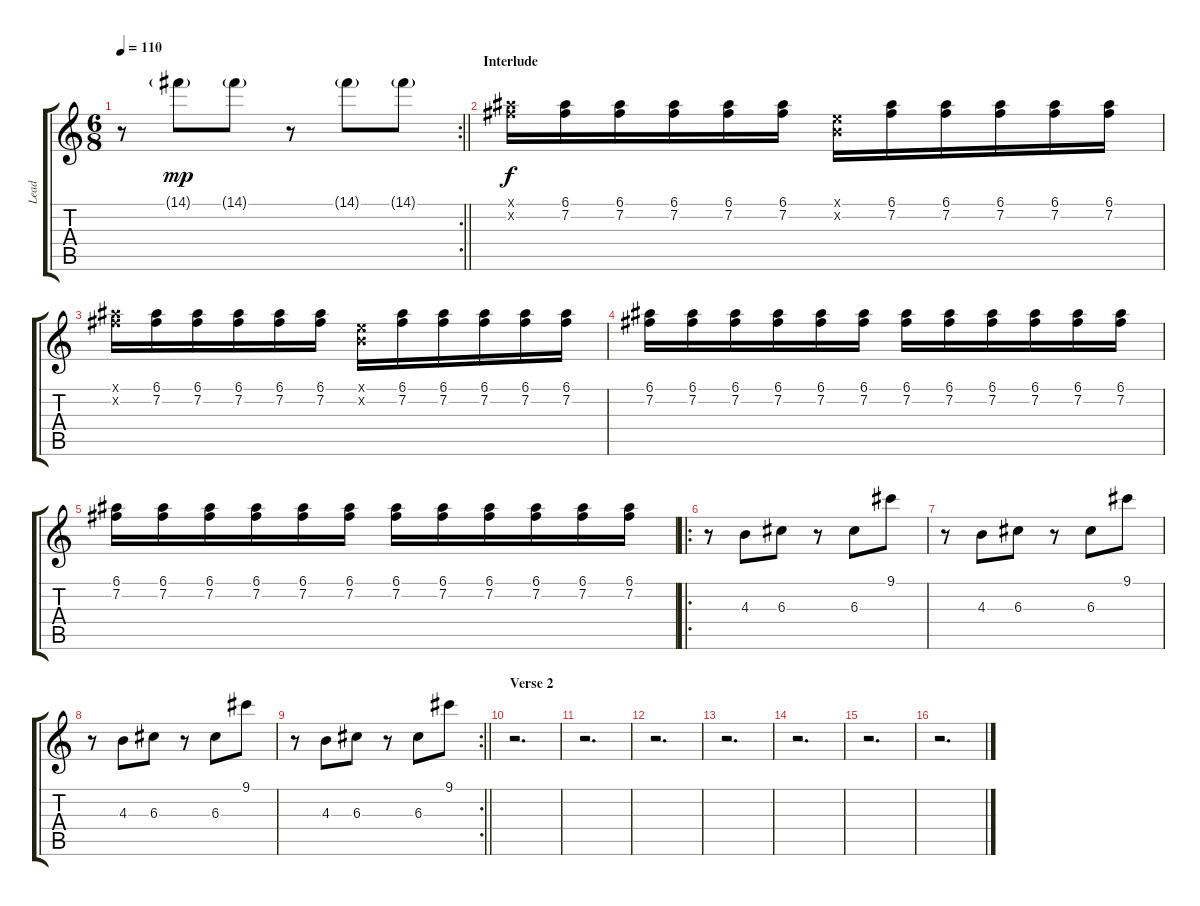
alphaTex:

\track ("Lead" "Lead") {instrument overdrivenguitar}
\staff {score tabs}
\tuning (E4 B3 G3 D3 A2 D2) {hide}
\rc 2
\ts (6 8)
\tempo 110
\clef g2
\barLineRight lightlight
\ks c
r.8{dy mp} 14.1{g}.8 14.1{g}.8 r.8 14.1{g}.8 14.1{g}.8 |
\section ("" "Interlude")
(6.1{x} 7.2{x}).16{dy f} (6.1 7.2).16 (6.1 7.2).16 (6.1 7.2).16 (6.1 7.2).16 (6.1 7.2).16 (0.1{x} 0.2{x}).16 (6.1 7.2).16 (6.1 7.2).16 (6.1 7.2).16 (6.1 7.2).16 (6.1 7.2).16 |
(6.1{x} 7.2{x}).16 (6.1 7.2).16 (6.1 7.2).16 (6.1 7.2).16 (6.1 7.2).16 (6.1 7.2).16 (0.1{x} 0.2{x}).16 (6.1 7.2).16 (6.1 7.2).16 (6.1 7.2).16 (6.1 7.2).16 (6.1 7.2).16 |
(6.1 7.2).16 (6.1 7.2).16 (6.1 7.2).16 (6.1 7.2).16 (6.1 7.2).16 (6.1 7.2).16 (6.1 7.2).16 (6.1 7.2).16 (6.1 7.2).16 (6.1 7.2).16 (6.1 7.2).16 (6.1 7.2).16 |
(6.1 7.2).16 (6.1 7.2).16 (6.1 7.2).16 (6.1 7.2).16 (6.1 7.2).16 (6.1 7.2).16 (6.1 7.2).16 (6.1 7.2).16 (6.1 7.2).16 (6.1 7.2).16 (6.1 7.2).16 (6.1 7.2).16 |
\ro
r.8 4.3.8 6.3.8 r.8 6.3.8 9.1.8 |
r.8 4.3.8 6.3.8 r.8 6.3.8 9.1.8 |
r.8 4.3.8 6.3.8 r.8 6.3.8 9.1.8 |
\rc 2
\barLineRight lightlight
r.8 4.3.8 6.3.8 r.8 6.3.8 9.1.8 |
\section ("" "Verse 2")
r.2{d} |
r.2{d} |
r.2{d} |
r.2{d} |
r.2{d} |
r.2{d} |
r.2{d}
